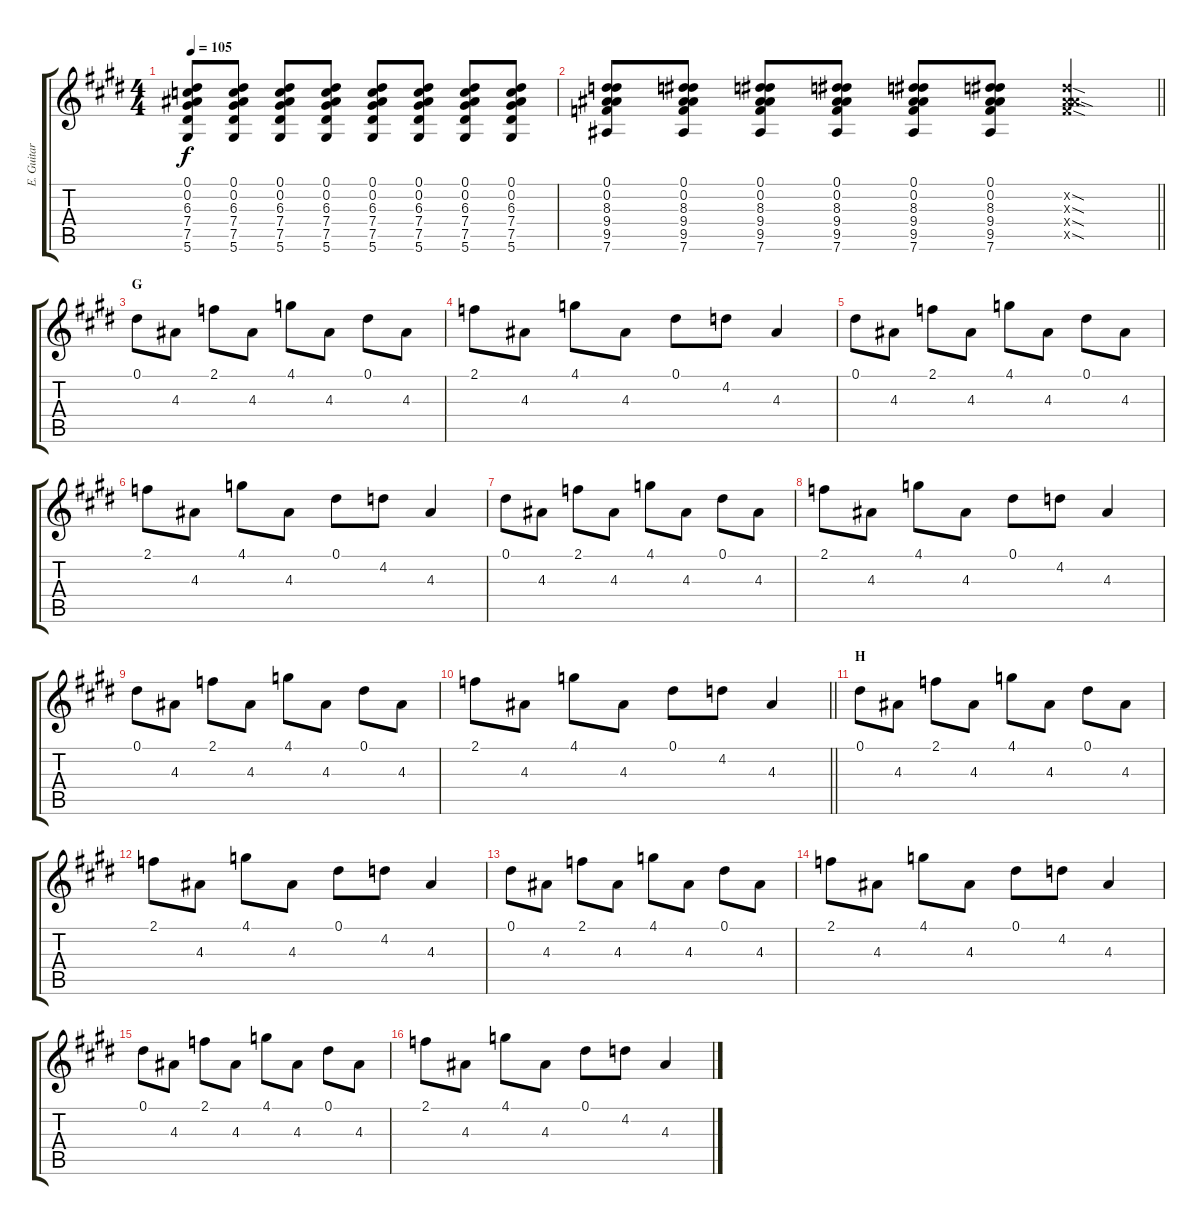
\track ("E. Guitar I (Tora)" "E. Guitar ") {instrument overdrivenguitar}
\staff {score tabs}
\tuning (Eb4 Bb3 Gb3 Db3 Ab2 Eb2) {hide}
\ts (4 4)
\tempo 105
\clef g2
\ks e
(0.1 0.2 6.3 7.4 7.5 5.6).8{dy f} (0.1 0.2 6.3 7.4 7.5 5.6).8 (0.1 0.2 6.3 7.4 7.5 5.6).8 (0.1 0.2 6.3 7.4 7.5 5.6).8 (0.1 0.2 6.3 7.4 7.5 5.6).8 (0.1 0.2 6.3 7.4 7.5 5.6).8 (0.1 0.2 6.3 7.4 7.5 5.6).8 (0.1 0.2 6.3 7.4 7.5 5.6).8 |
\barLineRight lightlight
(0.1 0.2 8.3 9.4 9.5 7.6).8 (0.1 0.2 8.3 9.4 9.5 7.6).8 (0.1 0.2 8.3 9.4 9.5 7.6).8 (0.1 0.2 8.3 9.4 9.5 7.6).8 (0.1 0.2 8.3 9.4 9.5 7.6).8 (0.1 0.2 8.3 9.4 9.5 7.6).8 (0.2{sod x} 8.3{sod x} 9.4{sod x} 9.5{sod x}).4 |
\section ("" "G")
0.1.8 4.3.8 2.1.8 4.3.8 4.1.8 4.3.8 0.1.8 4.3.8 |
2.1.8 4.3.8 4.1.8 4.3.8 0.1.8 4.2.8 4.3.4 |
0.1.8 4.3.8 2.1.8 4.3.8 4.1.8 4.3.8 0.1.8 4.3.8 |
2.1.8 4.3.8 4.1.8 4.3.8 0.1.8 4.2.8 4.3.4 |
0.1.8 4.3.8 2.1.8 4.3.8 4.1.8 4.3.8 0.1.8 4.3.8 |
2.1.8 4.3.8 4.1.8 4.3.8 0.1.8 4.2.8 4.3.4 |
0.1.8 4.3.8 2.1.8 4.3.8 4.1.8 4.3.8 0.1.8 4.3.8 |
\barLineRight lightlight
2.1.8 4.3.8 4.1.8 4.3.8 0.1.8 4.2.8 4.3.4 |
\section ("" "H")
0.1.8 4.3.8 2.1.8 4.3.8 4.1.8 4.3.8 0.1.8 4.3.8 |
2.1.8 4.3.8 4.1.8 4.3.8 0.1.8 4.2.8 4.3.4 |
0.1.8 4.3.8 2.1.8 4.3.8 4.1.8 4.3.8 0.1.8 4.3.8 |
2.1.8 4.3.8 4.1.8 4.3.8 0.1.8 4.2.8 4.3.4 |
0.1.8 4.3.8 2.1.8 4.3.8 4.1.8 4.3.8 0.1.8 4.3.8 |
2.1.8 4.3.8 4.1.8 4.3.8 0.1.8 4.2.8 4.3.4
